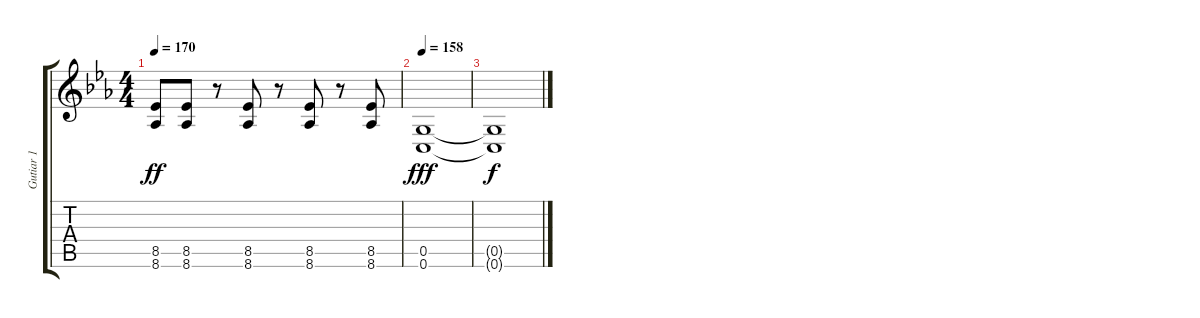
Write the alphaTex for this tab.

\track ("Gutiar 1" "Gutiar 1") {instrument distortionguitar}
\staff {score tabs}
\tuning (D4 A3 F3 C3 G2 C2) {hide}
\ts (4 4)
\tempo 170
\clef g2
\ks cminor
(8.5 8.6).8{dy ff} (8.5 8.6).8 r.8 (8.5 8.6).8 r.8 (8.5 8.6).8 r.8 (8.5 8.6).8 |
\tempo 158
(0.5 0.6).1{dy fff volume 0} |
(0.5{t} 0.6{t}).1{dy f}
